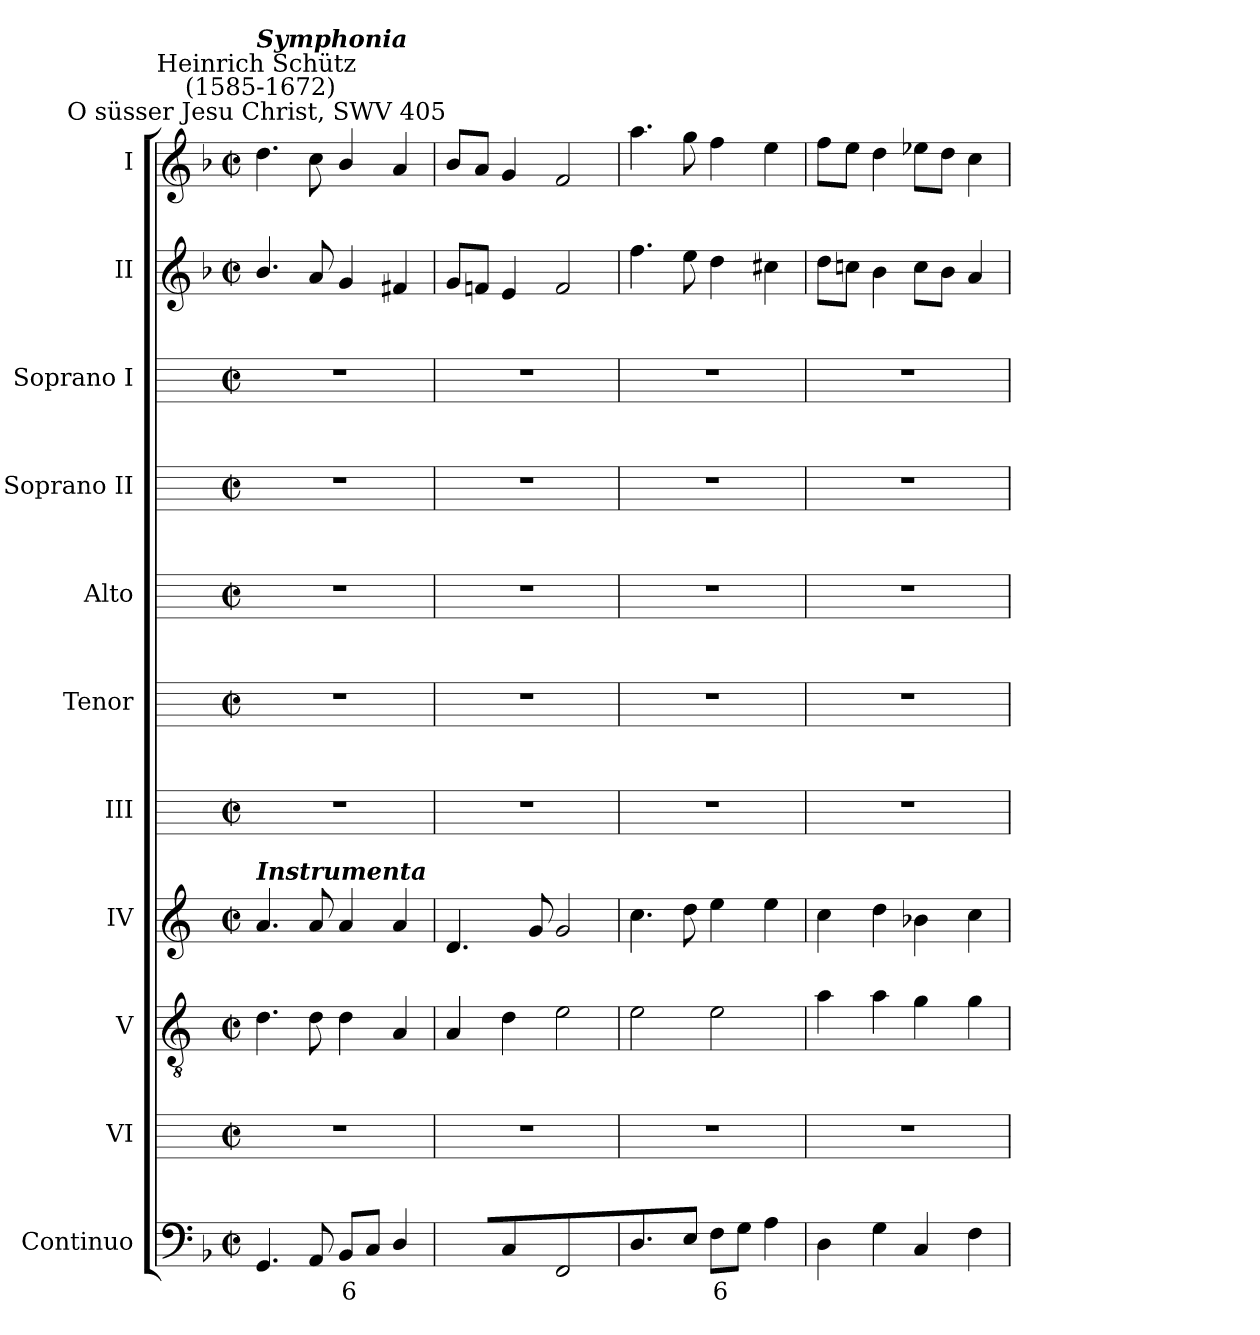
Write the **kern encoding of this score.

**kern	**text	**kern	**kern	**kern	**kern	**kern	**kern	**kern	**kern	**kern	**kern
*part11	*part11	*part10	*part9	*part8	*part7	*part6	*part5	*part4	*part3	*part2	*part1
*staff11	*staff11	*staff10	*staff9	*staff8	*staff7	*staff6	*staff5	*staff4	*staff3	*staff2	*staff1
*I"Continuo	*	*I"VI	*I"V	*I"IV	*I"III	*I"Tenor	*I"Alto	*I"Soprano II	*I"Soprano I	*I"II	*I"I
*	*	*	*	*	*	*I'T	*I'A	*I'S II	*I'S I	*I'II	*I'I
*clefF4	*	*	*clefGv2	*clefG2	*	*	*	*	*	*clefG2	*clefG2
*	*	*ITrd4c7	*ITrd4c7	*ITrd4c7	*ITrd4c7	*	*	*	*	*	*
*k[b-]	*	*	*k[b-]	*k[b-]	*	*	*	*	*	*k[b-]	*k[b-]
*F:	*	*	*F:	*F:	*	*	*	*	*	*F:	*F:
*M2/2	*	*M2/2	*M2/2	*M2/2	*M2/2	*M2/2	*M2/2	*M2/2	*M2/2	*M2/2	*M2/2
*met(c|)	*	*met(c|)	*met(c|)	*met(c|)	*met(c|)	*met(c|)	*met(c|)	*met(c|)	*met(c|)	*met(c|)	*met(c|)
=1	=1	=1	=1	=1	=1	=1	=1	=1	=1	=1	=1
!	!	!	!	!	!	!	!	!	!	!	!LO:TX:a:cj:t=O süsser Jesu Christ, SWV 405
!	!	!	!	!	!	!	!	!	!	!	!LO:TX:a:cj:t=Heinrich Schütz\n (1585-1672)
!	!	!	!	!	!	!	!	!	!	!	!LO:TX:a:Bi:t=Symphonia
!	!	!	!	!LO:TX:a:Bi:t=Instrumenta	!	!	!	!	!	!	!
4.GG	.	1r	4.G	4.d	1r	1r	1r	1r	1r	4.b-/	4.dd
8AA	.	.	8G	8d	.	.	.	.	.	8a	8cc
!	!LO:LY:b	!	!	!	!	!	!	!	!	!	!
8BB-L	6	.	4G	4d	.	.	.	.	.	4g	4b-/
8CJ	.	.	.	.	.	.	.	.	.	.	.
4D/	.	.	4D	4d	.	.	.	.	.	4f#X	4a
=2	=2	=2	=2	=2	=2	=2	=2	=2	=2	=2	=2
!	!LO:LY:b	!	!	!	!	!	!	!	!	!	!
[8BB-yy	6	1r	4D	4.G	1r	1r	1r	1r	1r	8gL	8b-L
!	!LO:LY:b	!	!	!	!	!	!	!	!	!	!
8BB-Lyy]	5	.	.	.	.	.	.	.	.	8fnJ	8aJ
4C	.	.	4G	.	.	.	.	.	.	4e	4g
.	.	.	.	8c	.	.	.	.	.	.	.
2FF	.	.	2A	2c	.	.	.	.	.	2f	2f
=3	=3	=3	=3	=3	=3	=3	=3	=3	=3	=3	=3
4.D	.	1r	2A	4.f	1r	1r	1r	1r	1r	4.ff	4.aa
8EJ	.	.	.	8g	.	.	.	.	.	8ee	8gg
!	!LO:LY:b	!	!	!	!	!	!	!	!	!	!
8FL	6	.	2A	4a	.	.	.	.	.	4dd	4ff
8GJ	.	.	.	.	.	.	.	.	.	.	.
4A	.	.	.	4a	.	.	.	.	.	4cc#X	4ee
=4	=4	=4	=4	=4	=4	=4	=4	=4	=4	=4	=4
4D	.	1r	4d	4f	1r	1r	1r	1r	1r	8ddL	8ffL
.	.	.	.	.	.	.	.	.	.	8ccnJ	8eeJ
4G	.	.	4d	4g	.	.	.	.	.	4b-	4dd
4C	.	.	4c	4e-X	.	.	.	.	.	8ccL	8ee-XL
.	.	.	.	.	.	.	.	.	.	8b-J	8ddJ
4F	.	.	4c	4f	.	.	.	.	.	4a	4cc
=	=	=	=	=	=	=	=	=	=	=	=
*-	*-	*-	*-	*-	*-	*-	*-	*-	*-	*-	*-
